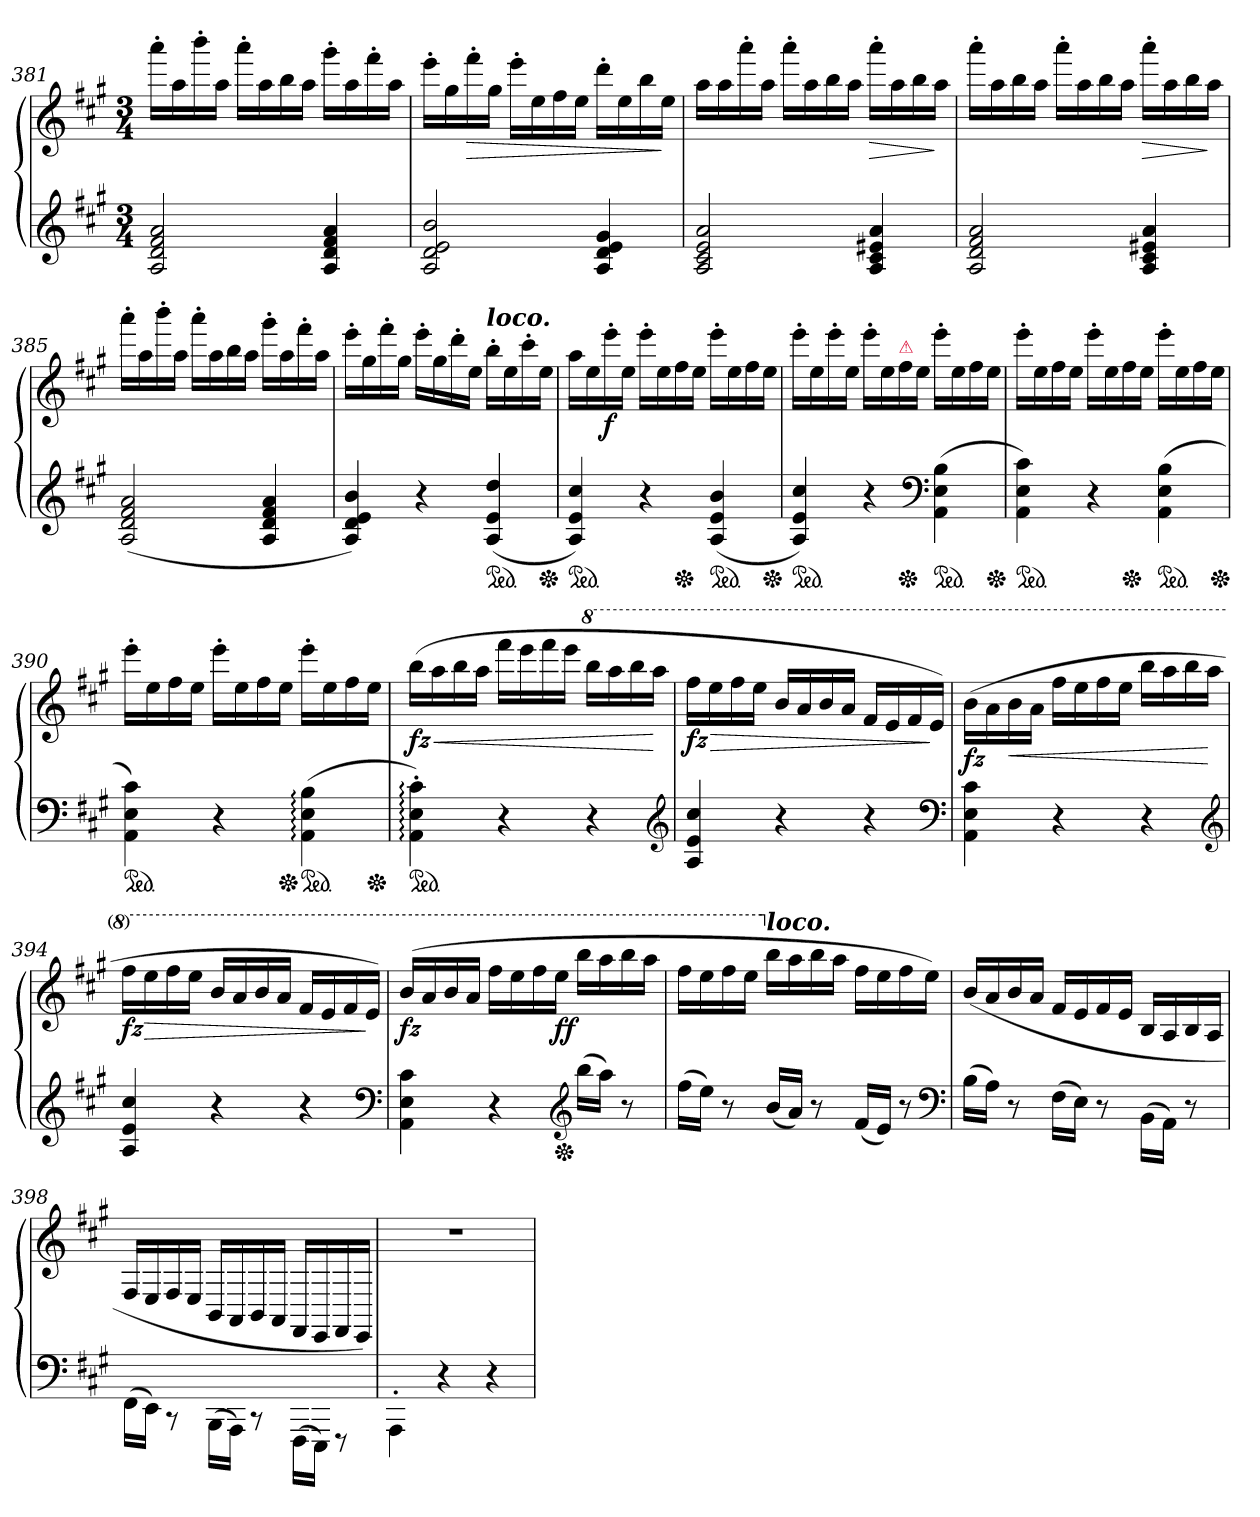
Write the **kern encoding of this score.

**kern	**kern	**dynam
*part1	*part1	*part1
*staff2	*staff1	*staff1/2
*clefG2	*clefG2	*
*k[f#c#g#]	*k[f#c#g#]	*
*A:	*A:	*
*M3/4	*M3/4	*
=381	=381	=381
2A 2d 2f# 2a	16aaa'LL	.
.	16aa	.
.	16bbb'	.
.	16aaJJ	.
.	16aaa'LL	.
.	16aa	.
.	16bb	.
.	16aaJJ	.
4A 4d 4f# 4a	16ggg#'LL	.
.	16aa	.
.	16fff#'	.
.	16aaJJ	.
=382	=382	=382
2A 2d 2e 2b	16eee'\LL	.
.	16gg#\	.
!	!	!LO:HP:b
.	16fff#'	>
.	16gg#JJ	.
.	16eee'\LL	.
.	16ee\	.
.	16ff#	.
.	16eeJJ	.
4A 4d 4e 4g#	16ddd'\LL	.
.	16ee	.
.	16bb	.
.	16eeJJ	]
=383	=383	=383
2A 2c# 2e 2a	16aaLL	.
.	16aa	.
.	16aaa'	.
.	16aaJJ	.
.	16aaa'LL	.
.	16aa	.
.	16bb	.
.	16aaJJ	.
!	!	!LO:HP:b
4A 4c# 4e#X 4a	16aaa'LL	>
.	16aa	.
.	16bb	.
.	16aaJJ	]
=384	=384	=384
2A 2d 2f# 2a	16aaa'LL	.
.	16aa	.
.	16bb	.
.	16aaJJ	.
.	16aaa'LL	.
.	16aa	.
.	16bb	.
.	16aaJJ	.
!	!	!LO:HP:b
4A 4c# 4e#X 4a	16aaa'LL	>
.	16aa	.
.	16bb	.
.	16aaJJ	]
=385	=385	=385
(>2A 2d 2f# 2a	16aaa'LL	.
.	16aa	.
.	16bbb'	.
.	16aaJJ	.
.	16aaa'LL	.
.	16aa	.
.	16bb	.
.	16aaJJ	.
4A 4d 4f# 4a	16ggg#'LL	.
.	16aa	.
.	16fff#'	.
.	16aaJJ	.
=386	=386	=386
4A 4d 4e 4b)	16eee'LL	.
.	16gg#	.
.	16fff#'	.
.	16gg#JJ	.
4r	16eee'LL	.
.	16gg#\	.
.	16ddd'	.
.	16eeJJ	.
!	!LO:TX:a:Bi:t=loco.	!
*ped	*	*
(>4A 4e 4dd	16bb'>\LL	.
.	16ee\	.
.	16ccc#'>\	.
*Xped	*	*
.	16eeJJ	.
=387	=387	=387
*ped	*	*
4A 4e 4cc#)	16aaLL	.
.	16ee	.
!	!	!LO:DY:b
.	16eee'	f
.	16eeJJ	.
4r	16eee'LL	.
.	16ee	.
*Xped	*	*
.	16ff#	.
.	16eeJJ	.
*ped	*	*
(>4A 4e 4b	16eee'LL	.
.	16ee	.
.	16ff#	.
*Xped	*	*
.	16eeJJ	.
=388	=388	=388
*ped	*	*
4A 4e 4cc#)	16eee'LL	.
.	16ee	.
.	16eee'	.
.	16eeJJ	.
4r	16eee'LL	.
.	16ee	.
!	!LO:TX:a:color=crimson:t=⚠	!
*Xped	*	*
.	16ff#	.
.	16eeJJ	.
*clefF4	*	*
*ped	*	*
(>4AA 4E 4B	16eee'LL	.
.	16ee	.
.	16ff#	.
*Xped	*	*
.	16eeJJ	.
=389	=389	=389
*ped	*	*
4AA 4E 4c#)	16eee'LL	.
.	16ee	.
.	16ff#	.
.	16eeJJ	.
4r	16eee'LL	.
.	16ee	.
*Xped	*	*
.	16ff#	.
.	16eeJJ	.
*ped	*	*
(>4AA 4E 4B	16eee'LL	.
.	16ee	.
.	16ff#	.
*Xped	*	*
.	16eeJJ	.
=390	=390	=390
*ped	*	*
4AA 4E 4c#)	16eee'LL	.
.	16ee	.
.	16ff#	.
.	16eeJJ	.
4r	16eee'LL	.
.	16ee	.
.	16ff#	.
*Xped	*	*
.	16eeJJ	.
*ped	*	*
(>4AA: 4E: 4B:	16eee'LL	.
.	16ee	.
.	16ff#	.
*Xped	*	*
.	16eeJJ	.
=391	=391	=391
!LO:TX:a:color=crimson:t=⚠	!	!
!	!	!LO:HP:b
!	!	!LO:DY:n=1:b
*ped	*	*
4AA:' 4E:' 4c#:')	(>16bbLL	< fz
.	16aa	.
.	16bb	.
.	16aaJJ	.
4r	16fff#LL	.
.	16eee	.
.	16fff#	.
.	16eeeJJ	.
*	*8va	*
4r	16bbb\LL	.
.	16aaa\	.
.	16bbb	.
.	16aaaJJ	[
*clefG2	*	*
=392	=392	=392
!	!	!LO:HP:b
!	!	!LO:DY:n=1:b
4A 4e 4cc#	16fff#\LL	> fz
.	16eee	.
.	16fff#	.
.	16eeeJJ	.
4r	16bb/LL	.
.	16aa/	.
.	16bb	.
.	16aaJJ	.
4r	16ff#/LL	.
.	16ee/	.
.	16ff#/	.
.	16eeJJ)	]
*clefF4	*	*
=393	=393	=393
!	!	!LO:DY:b
4AA 4E 4c#	(>16bb\LL	fz
.	16aa	.
!	!	!LO:HP:b
.	16bb	<
.	16aaJJ	.
4r	16fff#\LL	.
.	16eee	.
.	16fff#	.
.	16eeeJJ	.
4r	16bbb\LL	.
.	16aaa	.
.	16bbb	.
.	16aaaJJ	[
*clefG2	*	*
=394	=394	=394
!	!	!LO:DY:b
4A 4e 4cc#	16fff#\LL	fz
!	!	!LO:HP:b
.	16eee	>
.	16fff#\	.
.	16eeeJJ	.
4r	16bb/LL	.
.	16aa/	.
.	16bb/	.
.	16aaJJ	.
4r	16ff#/LL	.
.	16ee/	.
.	16ff#/	.
.	16eeJJ)	]
*clefF4	*	*
=395	=395	=395
!	!	!LO:DY:b
4AA 4E 4c#	(>16bb/LL	fz
.	16aa	.
.	16bb/	.
.	16aaJJ	.
4r	16fff#LL	.
.	16eee\	.
.	16fff#	.
!	!	!LO:DY:b
*Xped	*	*
.	16eeeJJ	ff
*clefG2	*	*
(>16bbLL	16bbb\LL	.
16aaJJ)	16aaa	.
8r	16bbb	.
.	16aaaJJ	.
=396	=396	=396
(>16ff#LL	16fff#LL	.
16eeJJ)	16eee	.
8r	16fff#	.
.	16eeeJJ	.
*	*X8va	*
!	!LO:TX:a:Bi:t=loco.	!
(<16b/LL	16bbLL	.
16a/JJ)	16aa	.
8r	16bb	.
.	16aaJJ	.
(<16f#/LL	16ff#LL	.
16eJJ)	16ee	.
8r	16ff#	.
.	16eeJJ)	.
*clefF4	*	*
=397	=397	=397
(16BLL	(>16b/LL	.
16A\JJ)	16a/	.
8r	16b/	.
.	16aJJ	.
(16F#\LL	16f#/LL	.
16EJJ)	16e/	.
8r	16f#/	.
.	16eJJ	.
(<16BB\LL	16B/LL	.
16AA\JJ)	16A/	.
8r	16B/	.
.	16A/JJ	.
=398	=398	=398
(<16FF#\LL	16F#/LL	.
16EEJJ)	16E/	.
8rCC	16F#/	.
.	16E/JJ	.
(<16BBB\LL	16BB/LL	.
16AAAJJ)	16AA/	.
8rCC	16BB/	.
.	16AA/JJ	.
(<16FFF#\LL	16FF#/LL	.
16EEEJJ)	16EE/	.
8rFFF	16FF#/	.
.	16EE/JJ)	.
=399	=399	=399
!	!LO:N:vis=2	!
4AAA'>\	2.rdd	.
4r	.	.
4r	.	.
=	=	=
*-	*-	*-
